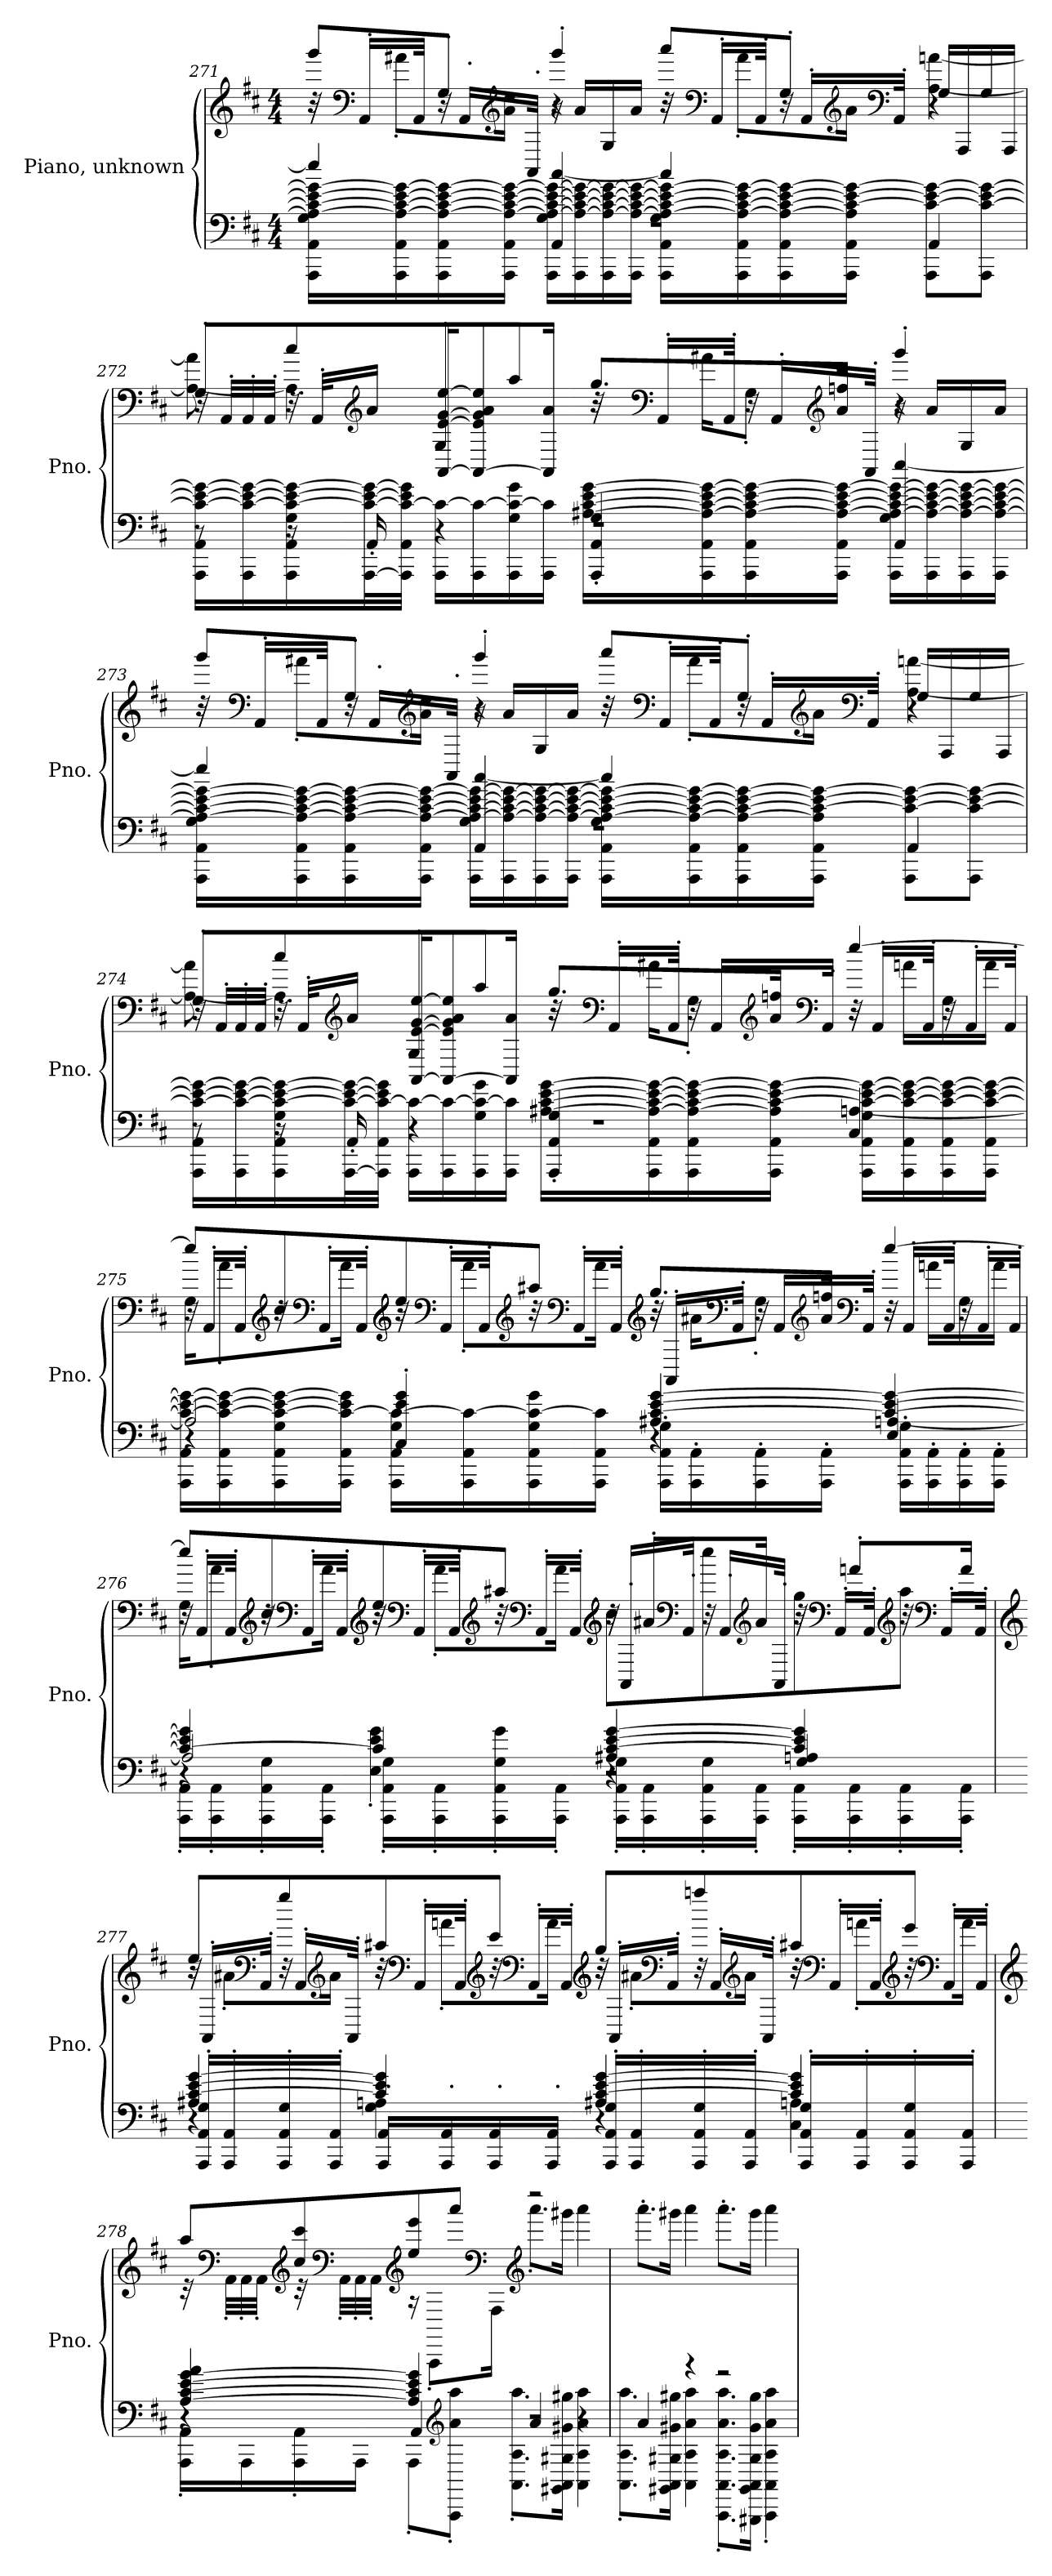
**kern	**kern
*part1	*part1
*staff2	*staff1
*I"Piano, unknown	*
*I'Pno.	*
!!LO:LB:g=z
*clefF4	*clefG2
*k[f#c#]	*k[f#c#]
*M4/4	*M4/4
=271	=271
*^	*^
*	*^	*	*^
1r	4ee/]	16AAA\ 16AA\ 16G\ 16A#\_ 16c#\_ 16e\_ 16g\_LL	8ggg/L	16r	32r
*	*	*	*clefF4	*	*
.	.	.	.	.	16AA'/LL
.	.	16AAA\ 16AA\ 16A#\_ 16c#\_ 16e\_ 16g\_	.	8a#X'\L	.
.	.	.	.	.	32AA'/JJk
.	.	16AAA\ 16AA\ 16A#\_ 16c#\_ 16e\_ 16g\_	8G'/J	.	32r
.	.	.	.	.	16AA'/LL
*	*	*	*clefG2	*	*
.	.	16AAA\ 16AA\ 16A#\_ 16c#\_ 16e\_ 16g\_JJ	.	16a#\ 16dd\Jk	.
.	.	.	.	.	32AA'/JJk
.	4AA/ [4cc#/	16AAA\ 16G\ 16A#\_ 16c#\_ 16e\_ 16g\_LL	4ggg'/	4r	16r
.	.	16AAA\ 16A#\_ 16c#\_ 16e\_ 16g\_	.	.	16a#/LL
.	.	16AAA\ 16A#\_ 16c#\_ 16e\_ 16g\_	.	.	16G/
.	.	16AAA\ 16A#\_ 16c#\_ 16e\_ 16g\_JJ	.	.	16a#/JJ
.	4cc#/]	16AAA\ 16AA\ 16G\ 16A#\_ 16c#\_ 16e\_ 16g\_LL	8aaa/L	16r	32r
*	*	*	*clefF4	*	*
.	.	.	.	.	16AA'/LL
.	.	16AAA\ 16AA\ 16A#\_ 16c#\_ 16e\_ 16g\_	.	8a#'\L	.
.	.	.	.	.	32AA'/JJk
.	.	16AAA\ 16AA\ 16A#\_ 16c#\_ 16e\_ 16g\_	8G'/J	.	32r
.	.	.	.	.	16AA'/LL
*	*	*	*clefG2	*	*
.	.	16AAA\ 16AA\ 16A#\] 16c#\_ 16e\_ 16g\_JJ	.	16a#\Jk	.
*	*	*	*clefF4	*	*
.	.	.	.	.	32AA'/JJk
.	4AA/	8AAA\ 8c#\_ 8e\_ 8g\_L	4r	[4A\ [4an\	16G/LL
.	.	.	.	.	16AAA/
.	.	8AAA\ 8c#\_ 8e\_ 8g\_J	.	.	16G/
.	.	.	.	.	16AAA/JJ
!!LO:PB:g=z	!!	!!
=272	=272	=272	=272	=272	=272
1r	8r	16AAA\ 16AA\ 16c#\_ 16e\_ 16g\_LL	8G'/L	8A\_ 8a\]	32r
.	.	.	.	.	32AA'/LLL
.	.	16AAA\ 16c#\_ 16e\_ 16g\_	.	.	32AA'/
.	.	.	.	.	32AA'/JJJ
.	16r	16AAA\ 16AA\ 16G\ 16c#\_ 16e\_ 16g\_	8cc#/	4.A\]	32r
.	.	.	.	.	32AA'/KLL
*	*	*	*clefG2	*	*
.	16AA'/	[32AAA\ 32c#\_ 32e\_ 32g\_L	.	.	16a/JJ
.	.	32AAA\] 32AA\ 32c#\_ 32e\] 32g\]JJJ	.	.	.
.	4r	16AAA\ 16c#\_LL	8G'/	.	[16AA/ [16e/ [16g/ [16ee/KL
.	.	16AAA\ 16c#\_	.	.	8AA/_ 8e/] 8g/] 8a/ 8ee/]
.	.	16AAA\ 16G\ 16c#\_ 16g\	8aa/J	.	.
.	.	16AAA\ 16c#\]JJ	.	.	16AA/] 16a/Jk
.	4AAA/' 4AA/' 4G/'	[16A#X\ [16c#\ [16e\ [16g\LL	8.gg/L	16r	32r
*	*	*	*clefF4	*	*
.	.	.	.	.	16AA'/LL
.	.	16AAA\ 16AA\ 16A#\_ 16c#\_ 16e\_ 16g\_	.	16a#X\KL	.
.	.	.	.	.	32AA'/JJk
.	.	16AAA\ 16AA\ 16A#\_ 16c#\_ 16e\_ 16g\_	.	8G'\J	32r
.	.	.	.	.	16AA'/LL
*	*	*	*clefG2	*	*
.	.	16AAA\ 16AA\ 16A#\_ 16c#\_ 16e\_ 16g\_JJ	16a#/ 16ffn/Jk	.	.
.	.	.	.	.	32AA'/JJk
.	4AA/ [4ee/	16AAA\ 16G\ 16A#\_ 16c#\_ 16e\_ 16g\_LL	4ggg'/	4r	16r
.	.	16AAA\ 16A#\_ 16c#\_ 16e\_ 16g\_	.	.	16a#/LL
.	.	16AAA\ 16A#\_ 16c#\_ 16e\_ 16g\_	.	.	16G/
.	.	16AAA\ 16A#\_ 16c#\_ 16e\_ 16g\_JJ	.	.	16a#/JJ
!!LO:LB:g=z	!!	!!
=273	=273	=273	=273	=273	=273
1r	4ee/]	16AAA\ 16AA\ 16G\ 16A#\_ 16c#\_ 16e\_ 16g\_LL	8ggg/L	16r	32r
*	*	*	*clefF4	*	*
.	.	.	.	.	16AA'/LL
.	.	16AAA\ 16AA\ 16A#\_ 16c#\_ 16e\_ 16g\_	.	8a#X'\L	.
.	.	.	.	.	32AA'/JJk
.	.	16AAA\ 16AA\ 16A#\_ 16c#\_ 16e\_ 16g\_	8G'/J	.	32r
.	.	.	.	.	16AA'/LL
*	*	*	*clefG2	*	*
.	.	16AAA\ 16AA\ 16A#\_ 16c#\_ 16e\_ 16g\_JJ	.	16a#\ 16dd\Jk	.
.	.	.	.	.	32AA'/JJk
.	4AA/ [4cc#/	16AAA\ 16G\ 16A#\_ 16c#\_ 16e\_ 16g\_LL	4ggg'/	4r	16r
.	.	16AAA\ 16A#\_ 16c#\_ 16e\_ 16g\_	.	.	16a#/LL
.	.	16AAA\ 16A#\_ 16c#\_ 16e\_ 16g\_	.	.	16G/
.	.	16AAA\ 16A#\_ 16c#\_ 16e\_ 16g\_JJ	.	.	16a#/JJ
.	4cc#/]	16AAA\ 16AA\ 16G\ 16A#\_ 16c#\_ 16e\_ 16g\_LL	8aaa/L	16r	32r
*	*	*	*clefF4	*	*
.	.	.	.	.	16AA'/LL
.	.	16AAA\ 16AA\ 16A#\_ 16c#\_ 16e\_ 16g\_	.	8a#'\L	.
.	.	.	.	.	32AA'/JJk
.	.	16AAA\ 16AA\ 16A#\_ 16c#\_ 16e\_ 16g\_	8G'/J	.	32r
.	.	.	.	.	16AA'/LL
*	*	*	*clefG2	*	*
.	.	16AAA\ 16AA\ 16A#\] 16c#\_ 16e\_ 16g\_JJ	.	16a#\Jk	.
*	*	*	*clefF4	*	*
.	.	.	.	.	32AA'/JJk
.	4AA/	8AAA\ 8c#\_ 8e\_ 8g\_L	4r	[4A\ [4an\	16G/LL
.	.	.	.	.	16AAA/
.	.	8AAA\ 8c#\_ 8e\_ 8g\_J	.	.	16G/
.	.	.	.	.	16AAA/JJ
!!LO:LB:g=z	!!	!!
=274	=274	=274	=274	=274	=274
1r	8r	16AAA\ 16AA\ 16c#\_ 16e\_ 16g\_LL	8G'/L	8A\_ 8a\]	32r
.	.	.	.	.	32AA'/LLL
.	.	16AAA\ 16c#\_ 16e\_ 16g\_	.	.	32AA'/
.	.	.	.	.	32AA'/JJJ
.	16r	16AAA\ 16AA\ 16G\ 16c#\_ 16e\_ 16g\_	8cc#/	4.A\]	32r
.	.	.	.	.	32AA'/KLL
*	*	*	*clefG2	*	*
.	16AA'/	[32AAA\ 32c#\_ 32e\_ 32g\_L	.	.	16a/JJ
.	.	32AAA\] 32AA\ 32c#\_ 32e\] 32g\]JJJ	.	.	.
.	4r	16AAA\ 16c#\_LL	8G'/	.	[16AA/ [16e/ [16g/ [16ee/KL
.	.	16AAA\ 16c#\_	.	.	8AA/_ 8e/] 8g/] 8a/ 8ee/]
.	.	16AAA\ 16G\ 16c#\_ 16g\	8aa/J	.	.
.	.	16AAA\ 16c#\]JJ	.	.	16AA/] 16a/Jk
.	4AAA/' 4AA/' 4G/'	[16A#X\ [16c#\ [16e\ [16g\LL	8.gg/L	16r	32r
*	*	*	*clefF4	*	*
.	.	.	.	.	16AA'/LL
.	.	16AAA\ 16AA\ 16A#\_ 16c#\_ 16e\_ 16g\_	.	16a#X\KL	.
.	.	.	.	.	32AA'/JJk
.	.	16AAA\ 16AA\ 16A#\_ 16c#\_ 16e\_ 16g\_	.	8G'\J	32r
.	.	.	.	.	16AA'/LL
*	*	*	*clefG2	*	*
.	.	16AAA\ 16AA\ 16A#\] 16c#\_ 16e\_ 16g\_JJ	16a#/ 16ffn/Jk	.	.
*	*	*	*clefF4	*	*
.	.	.	.	.	32AA'/JJk
.	4C#/ [4An/	16AAA\ 16AA\ 16G\ 16c#\_ 16e\_ 16g\_LL	[4ee/	16r	32r
.	.	.	.	.	16AA'/LL
.	.	16AAA\ 16AA\ 16c#\_ 16e\_ 16g\_	.	16an\LL	.
.	.	.	.	.	32AA'/JJk
.	.	16AAA\ 16AA\ 16c#\_ 16e\_ 16g\_	.	16G\	32r
.	.	.	.	.	16AA'/LL
.	.	16AAA\ 16AA\ 16c#\_ 16e\_ 16g\_JJ	.	16a\JJ	.
.	.	.	.	.	32AA'/JJk
!!LO:LB:g=z	!!	!!
=275	=275	=275	=275	=275	=275
4r	2A/]	16AAA\ 16AA\ 16c#\_ 16e\_ 16g\_LL	8ee/L]	16G\KL	32r
.	.	.	.	.	16AA'/LL
.	.	16AAA\ 16AA\ 16c#\_ 16e\_ 16g\_	.	8a'\	.
.	.	.	.	.	32AA'/JJk
*	*	*	*clefG2	*	*
.	.	16AAA\ 16AA\ 16G\ 16c#\_ 16e\_ 16g\_	8cc#/	.	32r
*	*	*	*clefF4	*	*
.	.	.	.	.	16AA'/LL
.	.	16AAA\ 16AA\ 16c#\_ 16e\] 16g\]JJ	.	16a\Jk	.
.	.	.	.	.	32AA'/JJk
*	*	*	*clefG2	*	*
4C#/' 4e/' 4g/'	.	16AAA\ 16AA\ 16G\ 16c#\_LL	8ee/	16r	32r
*	*	*	*clefF4	*	*
.	.	.	.	.	16AA'/LL
.	.	16AAA\ 16AA\ 16c#\_	.	8a'\L	.
.	.	.	.	.	32AA'/JJk
*	*	*	*clefG2	*	*
.	.	16AAA\ 16AA\ 16G\ 16c#\_ 16g\	8aa#X/J	.	32r
*	*	*	*clefF4	*	*
.	.	.	.	.	16AA'/LL
.	.	16AAA\ 16AA\ 16c#\]JJ	.	16a\Jk	.
.	.	.	.	.	32AA'/JJk
*	*	*	*clefG2	*	*
4A#X/ [4c#/ [4e/ [4g/	4r	16AAA\' 16AA\' 16G\'LL	8.gg/L	16r	32r
.	.	.	.	.	16AA'/LL
.	.	16AAA\' 16AA\'	.	16a#X\KL	.
*	*	*	*clefF4	*	*
.	.	.	.	.	32AA'/JJk
.	.	16AAA\' 16AA\'	.	8G'\J	32r
.	.	.	.	.	16AA'/LL
*	*	*	*clefG2	*	*
.	.	16AAA\' 16AA\'JJ	16a#/ 16ffn/Jk	.	.
*	*	*	*clefF4	*	*
.	.	.	.	.	32AA'/JJk
4c#/_ 4e/_ 4g/_	4E/ [4An/	16AAA\' 16AA\' 16G\'LL	[4ee/	16r	32r
.	.	.	.	.	16AA'/LL
.	.	16AAA\' 16AA\'	.	16an\LL	.
.	.	.	.	.	32AA'/JJk
.	.	16AAA\' 16AA\'	.	16G\	32r
.	.	.	.	.	16AA'/LL
.	.	16AAA\' 16AA\'JJ	.	16a\JJ	.
.	.	.	.	.	32AA'/JJk
!!LO:LB:g=z	!!	!!
=276	=276	=276	=276	=276	=276
*	*	*^	*	*	*
4c#/_ 4e/] 4g/]	4r	2A/]	16AAA\' 16AA\'LL	8ee/L]	16G\KL	32r
.	.	.	.	.	.	16AA'/LL
.	.	.	16AAA\' 16AA\'	.	8a'\	.
.	.	.	.	.	.	32AA'/JJk
*	*	*	*	*clefG2	*	*
.	.	.	16AAA\' 16AA\' 16G\'	8cc#/	.	32r
*	*	*	*	*clefF4	*	*
.	.	.	.	.	.	16AA'/LL
.	.	.	16AAA\' 16AA\'JJ	.	16a\Jk	.
.	.	.	.	.	.	32AA'/JJk
*	*	*	*	*clefG2	*	*
4c#/]	4E\' 4e\' 4g\'	.	16AAA\' 16AA\' 16G\'LL	8ee/	16r	32r
*	*	*	*	*clefF4	*	*
.	.	.	.	.	.	16AA'/LL
.	.	.	16AAA\' 16AA\'	.	8a'\L	.
.	.	.	.	.	.	32AA'/JJk
*	*	*	*	*clefG2	*	*
.	.	.	16AAA\' 16AA\' 16G\' 16g\'	8aa#X/J	.	32r
*	*	*	*	*clefF4	*	*
.	.	.	.	.	.	16AA'/LL
.	.	.	16AAA\' 16AA\'JJ	.	16a\Jk	.
.	.	.	.	.	.	32AA'/JJk
*	*	*	*	*clefG2	*	*
4A#X/ [4c#/ [4e/ [4g/	2r	4r	16AAA\' 16AA\' 16G\'LL	16r	8cc#\L	32r
.	.	.	.	.	.	16AA'/LL
.	.	.	16AAA\' 16AA\'	8a#X'/L	.	.
*	*	*	*	*clefF4	*	*
.	.	.	.	.	.	32AA'/JJk
.	.	.	16AAA\' 16AA\' 16G\'	.	8ee\	32r
.	.	.	.	.	.	16AA'/LL
*	*	*	*	*clefG2	*	*
.	.	.	16AAA\' 16AA\'JJ	16a#/Jk	.	.
.	.	.	.	.	.	32AA'/JJk
4c#/] 4e/] 4g/]	.	4G/ 4An/	16AAA\' 16AA\'LL	16r	8gg\	32r
*	*	*	*	*clefF4	*	*
.	.	.	.	.	.	16AA'/LL
.	.	.	16AAA\' 16AA\'	8an'/L	.	.
.	.	.	.	.	.	32AA'/JJk
*	*	*	*	*clefG2	*	*
.	.	.	16AAA\' 16AA\'	.	8aa#\J	32r
*	*	*	*	*clefF4	*	*
.	.	.	.	.	.	16AA'/LL
.	.	.	16AAA\' 16AA\'JJ	16a/Jk	.	.
.	.	.	.	.	.	32AA'/JJk
*v	*v	*v	*v	*	*	*
!!LO:LB:g=z	!!	!!
=277	=277	=277	=277
*	*clefG2	*	*
*^	*	*	*
*	*^	*	*	*
4A#X/ [4c#/ [4e/ [4g/	4r	16AAA/' 16AA/' 16G/'LL	8ee/L	16r	32r
.	.	.	.	.	16AA'/LL
.	.	16AAA/' 16AA/'	.	8a#X'\L	.
*	*	*	*clefF4	*	*
.	.	.	.	.	32AA'/JJk
.	.	16AAA/' 16AA/' 16G/'	8gg/	.	32r
.	.	.	.	.	16AA'/LL
*	*	*	*clefG2	*	*
.	.	16AAA/' 16AA/'JJ	.	16a#\Jk	.
.	.	.	.	.	32AA'/JJk
4c#/] 4e/] 4g/]	4G\ 4An\	16AAA/' 16AA/'LL	8aa#X/	16r	32r
*	*	*	*clefF4	*	*
.	.	.	.	.	16AA'/LL
.	.	16AAA/' 16AA/'	.	8an'\L	.
.	.	.	.	.	32AA'/JJk
*	*	*	*clefG2	*	*
.	.	16AAA/' 16AA/'	8ccc#/J	.	32r
*	*	*	*clefF4	*	*
.	.	.	.	.	16AA'/LL
.	.	16AAA/' 16AA/'JJ	.	16a\Jk	.
.	.	.	.	.	32AA'/JJk
*	*	*	*clefG2	*	*
4A#X/ [4c#/ [4e/ [4g/	4r	16AAA/' 16AA/' 16G/'LL	8gg/L	16r	32r
.	.	.	.	.	16AA'/LL
.	.	16AAA/' 16AA/'	.	8a#X'\L	.
*	*	*	*clefF4	*	*
.	.	.	.	.	32AA'/JJk
.	.	16AAA/' 16AA/' 16G/'	8aan/	.	32r
.	.	.	.	.	16AA'/LL
*	*	*	*clefG2	*	*
.	.	16AAA/' 16AA/'JJ	.	16a#\Jk	.
.	.	.	.	.	32AA'/JJk
4c#/] 4e/] 4g/]	4C#\ 4An\	16AAA/' 16AA/' 16G/'LL	8aa#X/	16r	32r
*	*	*	*clefF4	*	*
.	.	.	.	.	16AA'/LL
.	.	16AAA/' 16AA/'	.	8an'\L	.
.	.	.	.	.	32AA'/JJk
*	*	*	*clefG2	*	*
.	.	16AAA/' 16AA/' 16G/'	8eee/J	.	32r
*	*	*	*clefF4	*	*
.	.	.	.	.	16AA'/LL
.	.	16AAA/' 16AA/'JJ	.	16a\Jk	.
.	.	.	.	.	32AA'/JJk
*	*	*	*v	*v	*v
!!LO:PB:g=z
=278	=278	=278	=278
*	*	*	*clefG2
*	*	*	*^
[4A/ [4c#/ [4e/ [4g/ 4a/	16AAA\' 16AA\'LL	4r	8aa/L	32r
*	*	*	*clefF4	*
.	.	.	.	32AA'\LLL
.	16AAA\	.	.	32AA'\
.	.	.	.	32AA'\JJJ
*	*	*	*clefG2	*
.	16AAA\' 16AA\'	.	8cc#/ 8ccc#/	32r
*	*	*	*clefF4	*
.	.	.	.	32AA'\LLL
.	16AAA\JJ	.	.	32AA'\
.	.	.	.	32AA'\JJJ
*	*	*	*clefG2	*
4A/] 4c#/] 4e/] 4g/]	8AAA'\L	4AA/	8ee/ 8eee/	16r
.	.	.	.	8AAA'\L
*clefG2	*	*	*	*
.	8AAA\' 8a\' 8aa\'J	.	8aaa/J	.
*	*	*	*clefF4	*
.	.	.	.	16AAA\Jk
*	*	*	*clefG2	*
4a/	8.AA\' 8.A\' 8.aa\'L	2r	2r	8.aaa'\L
.	16GG#X\ 16AA\ 16G#X\ 16g#X\ 16gg#X\Jk	.	.	16ggg#X\Jk
4r	4AA\ 4A\ 4a\ 4aa\	.	.	4aaa\
*	*v	*v	*	*
*	*	*v	*v
=279	=279	=279
4a/	8.AA\' 8.A\' 8.aa\'L	8.aaa'\L
.	16GG#X\ 16AA\ 16G#X\ 16g#X\ 16gg#X\Jk	16ggg#X\Jk
4r	4AA\ 4A\ 4a\ 4aa\	4aaa\
2r	8.AAA\' 8.AA\' 8.A\' 8.a\' 8.aa\'L	8.aaa'\L
.	16GGG#X\ 16GG#\ 16AA\ 16G#\ 16g#\ 16gg#\Jk	16ggg#\Jk
.	4AAA\' 4AA\' 4A\' 4a\' 4aa\'	4aaa\
*v	*v	*
=	=
*-	*-
